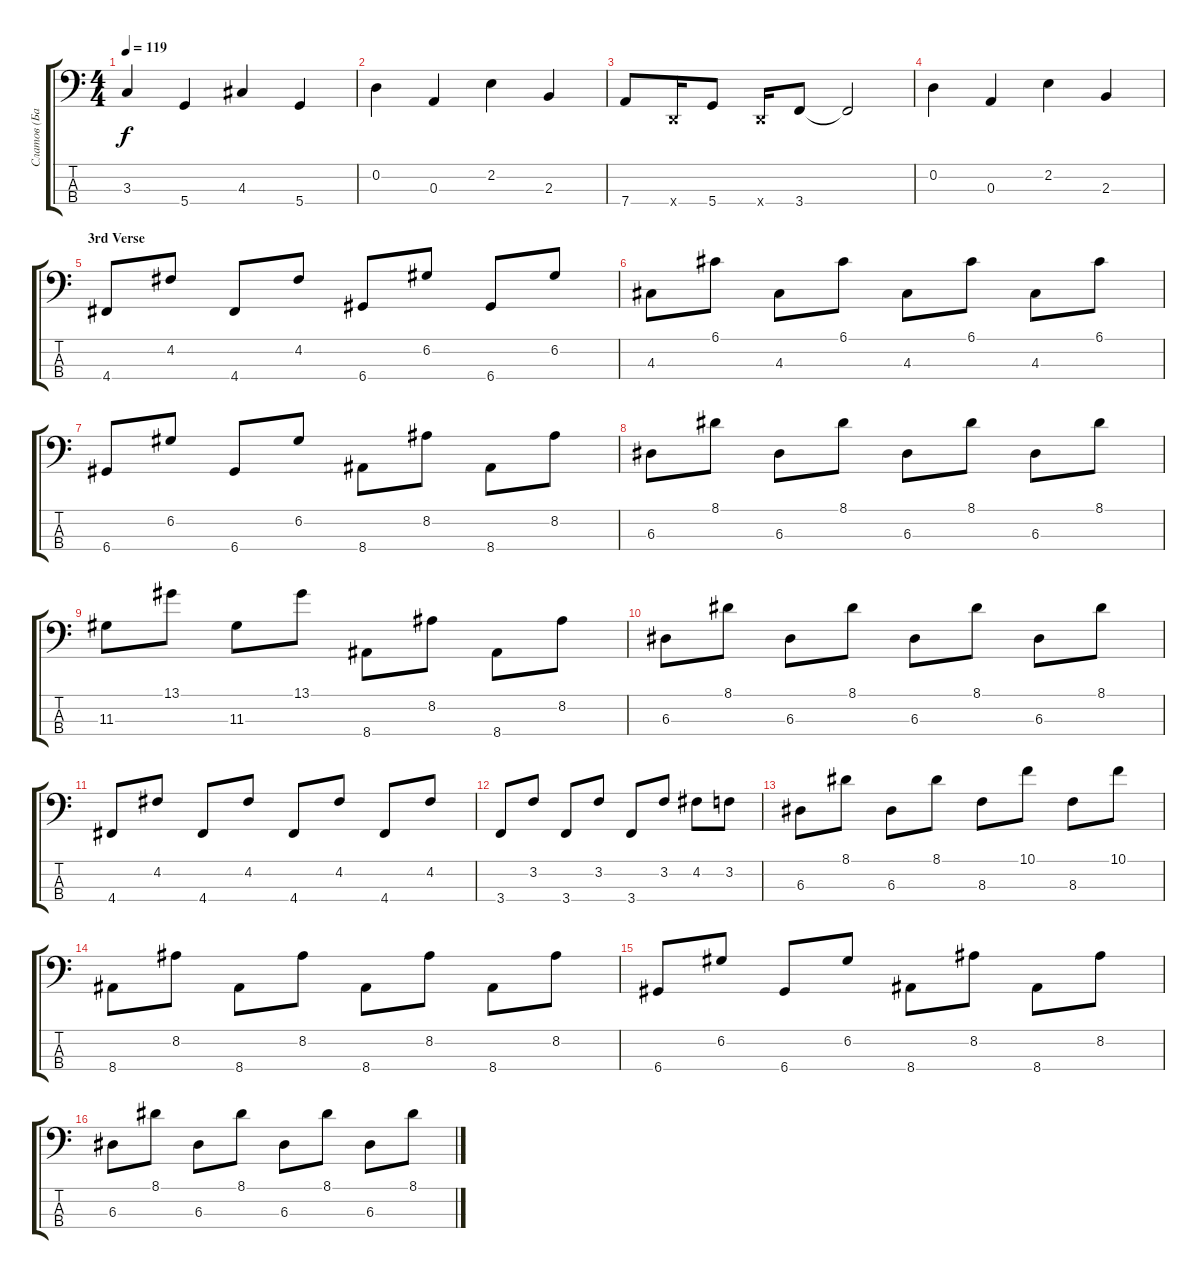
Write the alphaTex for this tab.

\track ("Слатов (Бас)" "Слатов (Ба") {instrument electricbassfinger}
\staff {score tabs}
\tuning (G2 D2 A1 D1) {hide}
\ts (4 4)
\tempo 119
\clef f4
\ks c
3.3.4{dy f} 5.4.4 4.3.4 5.4.4 |
0.2.4 0.3.4 2.2.4 2.3.4 |
7.4.8 0.4{x}.16 5.4.8 0.4{x}.16 3.4.8 3.4{t}.2 |
0.2.4 0.3.4 2.2.4 2.3.4 |
\section ("" "3rd Verse")
4.4.8 4.2.8 4.4.8 4.2.8 6.4.8 6.2.8 6.4.8 6.2.8 |
4.3.8 6.1.8 4.3.8 6.1.8 4.3.8 6.1.8 4.3.8 6.1.8 |
6.4.8 6.2.8 6.4.8 6.2.8 8.4.8 8.2.8 8.4.8 8.2.8 |
6.3.8 8.1.8 6.3.8 8.1.8 6.3.8 8.1.8 6.3.8 8.1.8 |
11.3.8 13.1.8 11.3.8 13.1.8 8.4.8 8.2.8 8.4.8 8.2.8 |
6.3.8 8.1.8 6.3.8 8.1.8 6.3.8 8.1.8 6.3.8 8.1.8 |
4.4.8 4.2.8 4.4.8 4.2.8 4.4.8 4.2.8 4.4.8 4.2.8 |
3.4.8 3.2.8 3.4.8 3.2.8 3.4.8 3.2.8 4.2.8 3.2.8 |
6.3.8 8.1.8 6.3.8 8.1.8 8.3.8 10.1.8 8.3.8 10.1.8 |
8.4.8 8.2.8 8.4.8 8.2.8 8.4.8 8.2.8 8.4.8 8.2.8 |
6.4.8 6.2.8 6.4.8 6.2.8 8.4.8 8.2.8 8.4.8 8.2.8 |
6.3.8 8.1.8 6.3.8 8.1.8 6.3.8 8.1.8 6.3.8 8.1.8
